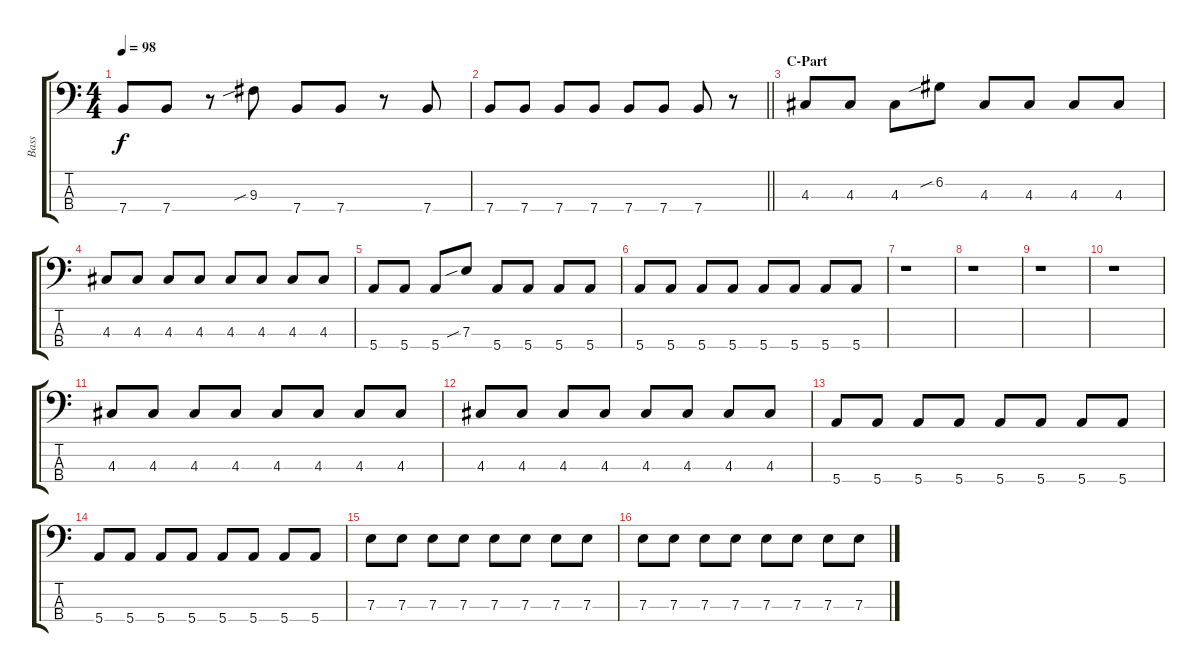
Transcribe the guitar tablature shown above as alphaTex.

\track ("Bass" "Bass") {instrument electricbassfinger}
\staff {score tabs}
\tuning (G2 D2 A1 E1) {hide}
\ts (4 4)
\tempo 98
\clef f4
\ks c
7.4.8{dy f} 7.4.8 r.8 9.3{sib}.8 7.4.8 7.4.8 r.8 7.4.8 |
\barLineRight lightlight
7.4.8 7.4.8 7.4.8 7.4.8 7.4.8 7.4.8 7.4.8 r.8 |
\section ("" "C-Part")
4.3.8 4.3.8 4.3.8 6.2{sib}.8 4.3.8 4.3.8 4.3.8 4.3.8 |
4.3.8 4.3.8 4.3.8 4.3.8 4.3.8 4.3.8 4.3.8 4.3.8 |
5.4.8 5.4.8 5.4.8 7.3{sib}.8 5.4.8 5.4.8 5.4.8 5.4.8 |
5.4.8 5.4.8 5.4.8 5.4.8 5.4.8 5.4.8 5.4.8 5.4.8 |
r.1 |
r.1 |
r.1 |
r.1 |
4.3.8 4.3.8 4.3.8 4.3.8 4.3.8 4.3.8 4.3.8 4.3.8 |
4.3.8 4.3.8 4.3.8 4.3.8 4.3.8 4.3.8 4.3.8 4.3.8 |
5.4.8 5.4.8 5.4.8 5.4.8 5.4.8 5.4.8 5.4.8 5.4.8 |
5.4.8 5.4.8 5.4.8 5.4.8 5.4.8 5.4.8 5.4.8 5.4.8 |
7.3.8 7.3.8 7.3.8 7.3.8 7.3.8 7.3.8 7.3.8 7.3.8 |
7.3.8 7.3.8 7.3.8 7.3.8 7.3.8 7.3.8 7.3.8 7.3.8
